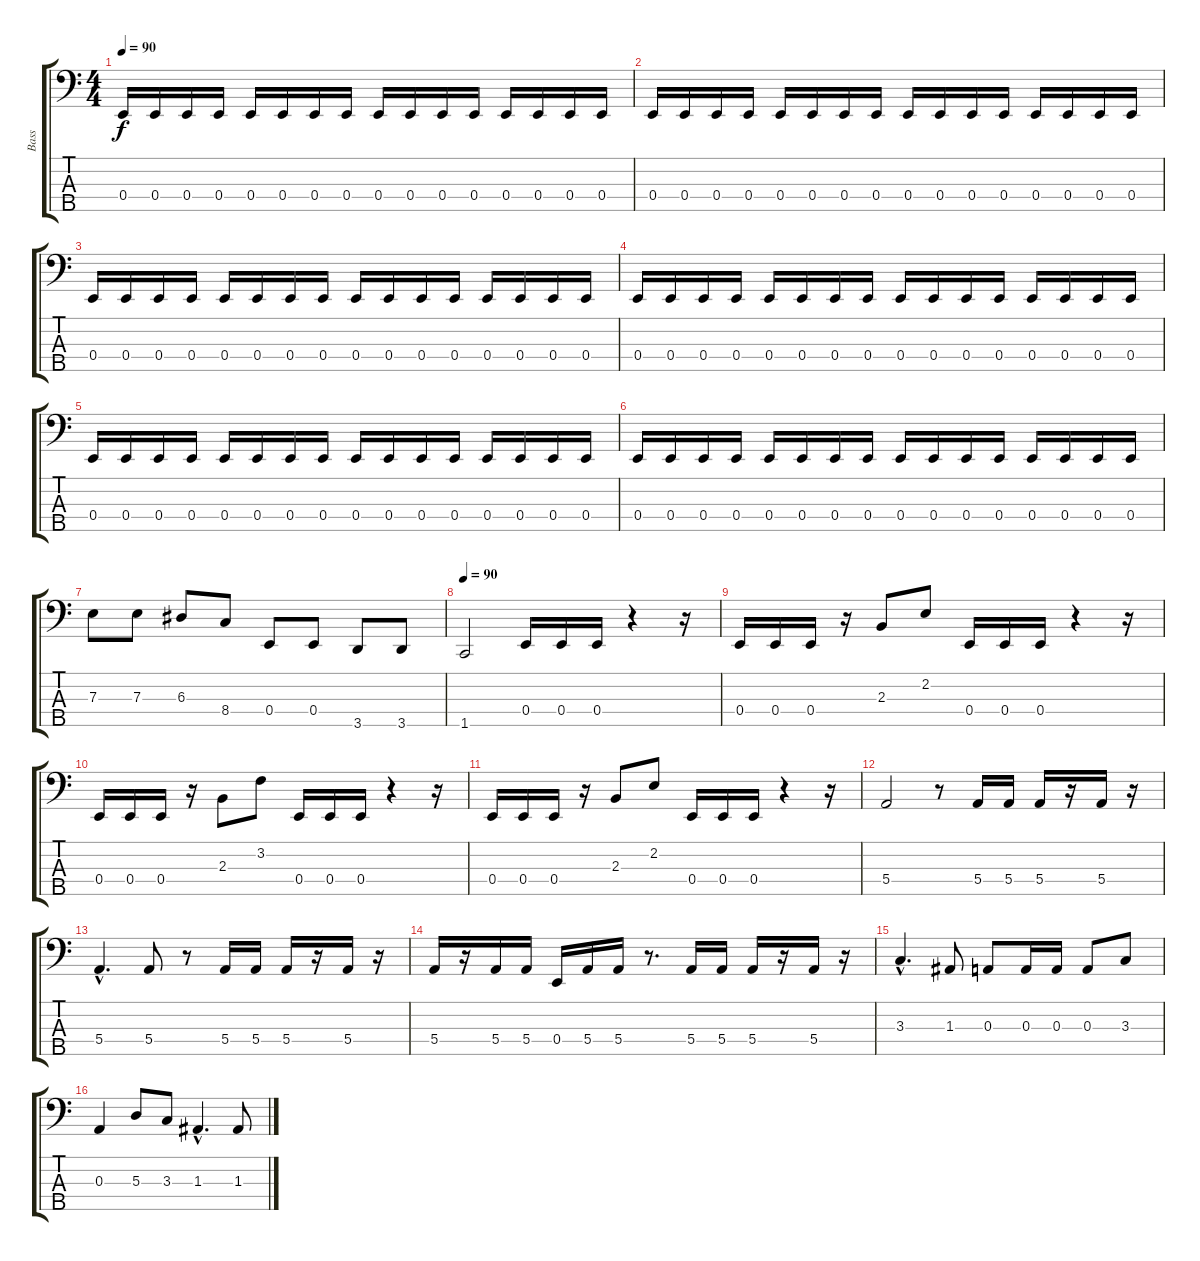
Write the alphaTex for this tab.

\track ("Bass" "Bass") {instrument electricbasspick}
\staff {score tabs}
\tuning (G2 D2 A1 E1 B0) {hide}
\ts (4 4)
\tempo 90
\clef f4
\ks c
0.4.16{dy f} 0.4.16 0.4.16 0.4.16 0.4.16 0.4.16 0.4.16 0.4.16 0.4.16 0.4.16 0.4.16 0.4.16 0.4.16 0.4.16 0.4.16 0.4.16 |
0.4.16 0.4.16 0.4.16 0.4.16 0.4.16 0.4.16 0.4.16 0.4.16 0.4.16 0.4.16 0.4.16 0.4.16 0.4.16 0.4.16 0.4.16 0.4.16 |
0.4.16 0.4.16 0.4.16 0.4.16 0.4.16 0.4.16 0.4.16 0.4.16 0.4.16 0.4.16 0.4.16 0.4.16 0.4.16 0.4.16 0.4.16 0.4.16 |
0.4.16 0.4.16 0.4.16 0.4.16 0.4.16 0.4.16 0.4.16 0.4.16 0.4.16 0.4.16 0.4.16 0.4.16 0.4.16 0.4.16 0.4.16 0.4.16 |
0.4.16 0.4.16 0.4.16 0.4.16 0.4.16 0.4.16 0.4.16 0.4.16 0.4.16 0.4.16 0.4.16 0.4.16 0.4.16 0.4.16 0.4.16 0.4.16 |
0.4.16 0.4.16 0.4.16 0.4.16 0.4.16 0.4.16 0.4.16 0.4.16 0.4.16 0.4.16 0.4.16 0.4.16 0.4.16 0.4.16 0.4.16 0.4.16 |
7.3.8 7.3.8 6.3.8 8.4.8 0.4.8 0.4.8 3.5.8 3.5.8 |
\tempo 90
1.5.2 0.4.16 0.4.16 0.4.16 r.4 r.16 |
0.4.16 0.4.16 0.4.16 r.16 2.3.8 2.2.8 0.4.16 0.4.16 0.4.16 r.4 r.16 |
0.4.16 0.4.16 0.4.16 r.16 2.3.8 3.2.8 0.4.16 0.4.16 0.4.16 r.4 r.16 |
0.4.16 0.4.16 0.4.16 r.16 2.3.8 2.2.8 0.4.16 0.4.16 0.4.16 r.4 r.16 |
5.4.2 r.8 5.4.16 5.4.16 5.4.16 r.16 5.4.16 r.16 |
5.4{hac}.4{d} 5.4.8 r.8 5.4.16 5.4.16 5.4.16 r.16 5.4.16 r.16 |
5.4.16 r.16 5.4.16 5.4.16 0.4.16 5.4.16 5.4.16 r.8{d} 5.4.16 5.4.16 5.4.16 r.16 5.4.16 r.16 |
3.3{hac}.4{d} 1.3.8 0.3.8 0.3.16 0.3.16 0.3.8 3.3.8 |
0.3.4 5.3.8 3.3.8 1.3{hac}.4{d} 1.3.8
